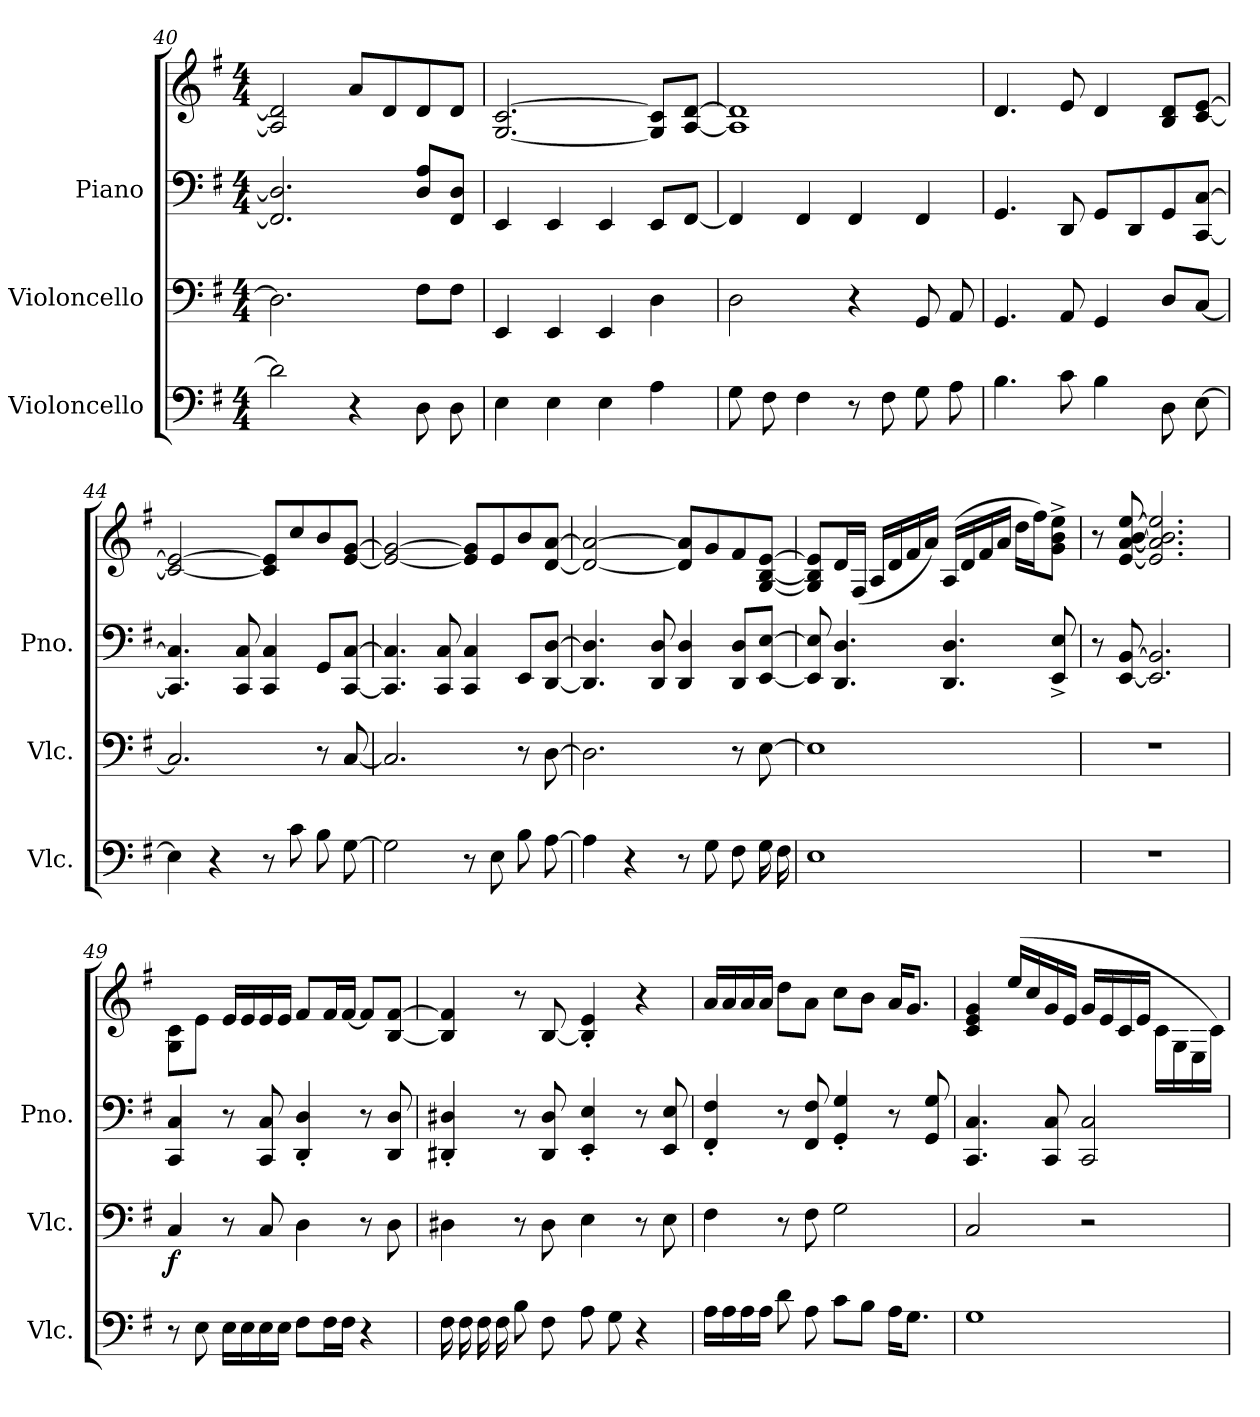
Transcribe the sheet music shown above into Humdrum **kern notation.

**kern	**kern	**dynam	**kern	**kern
*part3	*part2	*part2	*part1	*part1
*staff4	*staff3	*staff3	*staff2	*staff1
*I"Violoncello	*I"Violoncello	*	*I"Piano	*
*I'Vlc.	*I'Vlc.	*	*I'Pno.	*
*clefF4	*clefF4	*	*clefF4	*clefG2
*k[f#]	*k[f#]	*	*k[f#]	*k[f#]
*M4/4	*M4/4	*	*M4/4	*M4/4
=40	=40	=40	=40	=40
2d\]	2.D\]	.	2.FF#/] 2.D/]	2A/] 2d/]
4r	.	.	.	8a/L
.	.	.	.	8d/
8D\	8F#\L	.	8D/ 8A/L	8d/
8D\	8F#\J	.	8FF#/ 8D/J	8d/J
=41	=41	=41	=41	=41
4E\	4EE/	.	4EE/	[2.G/ [2.c/
4E\	4EE/	.	4EE/	.
4E\	4EE/	.	4EE/	.
4A\	4D\	.	8EE/L	8G/] 8c/]L
.	.	.	[8FF#/J	[8A/ [8d/J
!!LO:LB:g=z
=42	=42	=42	=42	=42
8G\	2D\	.	4FF#/]	1A] 1d]
8F#\	.	.	.	.
4F#\	.	.	4FF#/	.
8r	4r	.	4FF#/	.
8F#\	.	.	.	.
8G\	8GG/	.	4FF#/	.
8A\	8AA/	.	.	.
=43	=43	=43	=43	=43
4.B\	4.GG/	.	4.GG/	4.d/
8c\	8AA/	.	8DD/	8e/
4B\	4GG/	.	8GG/L	4d/
.	.	.	8DD/	.
8D\	8D\L	.	8GG/	8B/ 8d/L
[8E\	[8C/J	.	[8CC/ [8C/J	[8c/ [8e/J
=44	=44	=44	=44	=44
4E\]	2.C/]	.	4.CC/] 4.C/]	2c/_ 2e/_
4r	.	.	.	.
.	.	.	8CC/ 8C/	.
8r	.	.	4CC/ 4C/	8c/] 8e/]L
8c\	.	.	.	8cc/
8B\	8r	.	8GG/L	8b/
[8G\	[8C/	.	[8CC/ [8C/J	[8e/ [8g/J
=45	=45	=45	=45	=45
2G\]	2.C/]	.	4.CC/] 4.C/]	2e/_ 2g/_
.	.	.	8CC/ 8C/	.
8r	.	.	4CC/ 4C/	8e/] 8g/]L
8E\	.	.	.	8e/
8B\	8r	.	8EE/L	8b/
[8A\	[8D\	.	[8DD/ [8D/J	[8d/ [8a/J
=46	=46	=46	=46	=46
4A\]	2.D\]	.	4.DD/] 4.D/]	2d/_ 2a/_
4r	.	.	.	.
.	.	.	8DD/ 8D/	.
8r	.	.	4DD/ 4D/	8d/] 8a/]L
8G\	.	.	.	8g/
8F#\	8r	.	8DD/ 8D/L	8f#/
16G\	[8E\	.	[8EE/ [8E/J	[8G/ [8B/ [8e/J
16F#\	.	.	.	.
!!LO:LB:g=z
=47	=47	=47	=47	=47
1E	1E]	.	8EE/] 8E/]	8G/] 8B/] 8e/]L
.	.	.	4.DD/ 4.D/	16d/L
.	.	.	.	(16F#/JJ
.	.	.	.	16A/LL
.	.	.	.	16d/
.	.	.	.	16f#/
.	.	.	.	16a/JJ)
.	.	.	4.DD/ 4.D/	(16A/LL
.	.	.	.	16d/
.	.	.	.	16f#/
.	.	.	.	16a/JJ
.	.	.	.	16dd\LL
.	.	.	.	16ff#\J)
.	.	.	8EE/^ 8E/^	8g\^ 8b\^ 8ee\^J
=48	=48	=48	=48	=48
1r	1r	.	8r	8r
.	.	.	[8EE/ [8BB/	[8e/ [8a/ [8b/ [8ee/
.	.	.	2.EE/] 2.BB/]	2.e/] 2.a/] 2.b/] 2.ee/]
=49	=49	=49	=49	=49
!	!	!LO:DY:b	!	!
8r	4C/	f	4CC/ 4C/	8G\ 8c\L
8E\	.	.	.	8e\J
16E\LL	8r	.	8r	16e/LL
16E\	.	.	.	16e/
16E\	8C/	.	8CC/ 8C/	16e/
16E\JJ	.	.	.	16e/JJ
8F#\L	4D\	.	4DD/' 4D/'	8f#/L
16F#\L	.	.	.	16f#/L
16F#\JJ	.	.	.	[16f#/JJ
4r	8r	.	8r	8f#/L]
.	8D\	.	8DD/ 8D/	[8B/ [8f#/J
=50	=50	=50	=50	=50
16F#\	4D#X\	.	4DD#X/' 4D#X/'	4B/] 4f#/]
16F#\	.	.	.	.
16F#\	.	.	.	.
16F#\	.	.	.	.
8B\	8r	.	8r	8r
8F#\	8D#\	.	8DD#/ 8D#/	[8B/
8A\	4E\	.	4EE/' 4E/'	4B/]' 4e/'
8G\	.	.	.	.
4r	8r	.	8r	4r
.	8E\	.	8EE/ 8E/	.
!!LO:PB:g=z
=51	=51	=51	=51	=51
16A\LL	4F#\	.	4FF#/' 4F#/'	16a/LL
16A\	.	.	.	16a/
16A\	.	.	.	16a/
16A\JJ	.	.	.	16a/JJ
8d\	8r	.	8r	8dd\L
8A\	8F#\	.	8FF#/ 8F#/	8a\J
8c\L	2G\	.	4GG/' 4G/'	8cc\L
8B\J	.	.	.	8b\J
16A\KL	.	.	8r	16a/KL
8.G\J	.	.	.	8.g/J
.	.	.	8GG/ 8G/	.
=52	=52	=52	=52	=52
1G	2C/	.	4.CC/ 4.C/	4c/ 4e/ 4g/
.	.	.	.	(16ee/LL
.	.	.	.	16cc/
.	.	.	8CC/ 8C/	16g/
.	.	.	.	16e/JJ
.	2r	.	2CC/ 2C/	16g/LL
.	.	.	.	16e/
.	.	.	.	16c/
.	.	.	.	16e/JJ
.	.	.	.	16c\LL
.	.	.	.	16G\
.	.	.	.	16E\
.	.	.	.	16c\JJ)
=	=	=	=	=
*-	*-	*-	*-	*-
